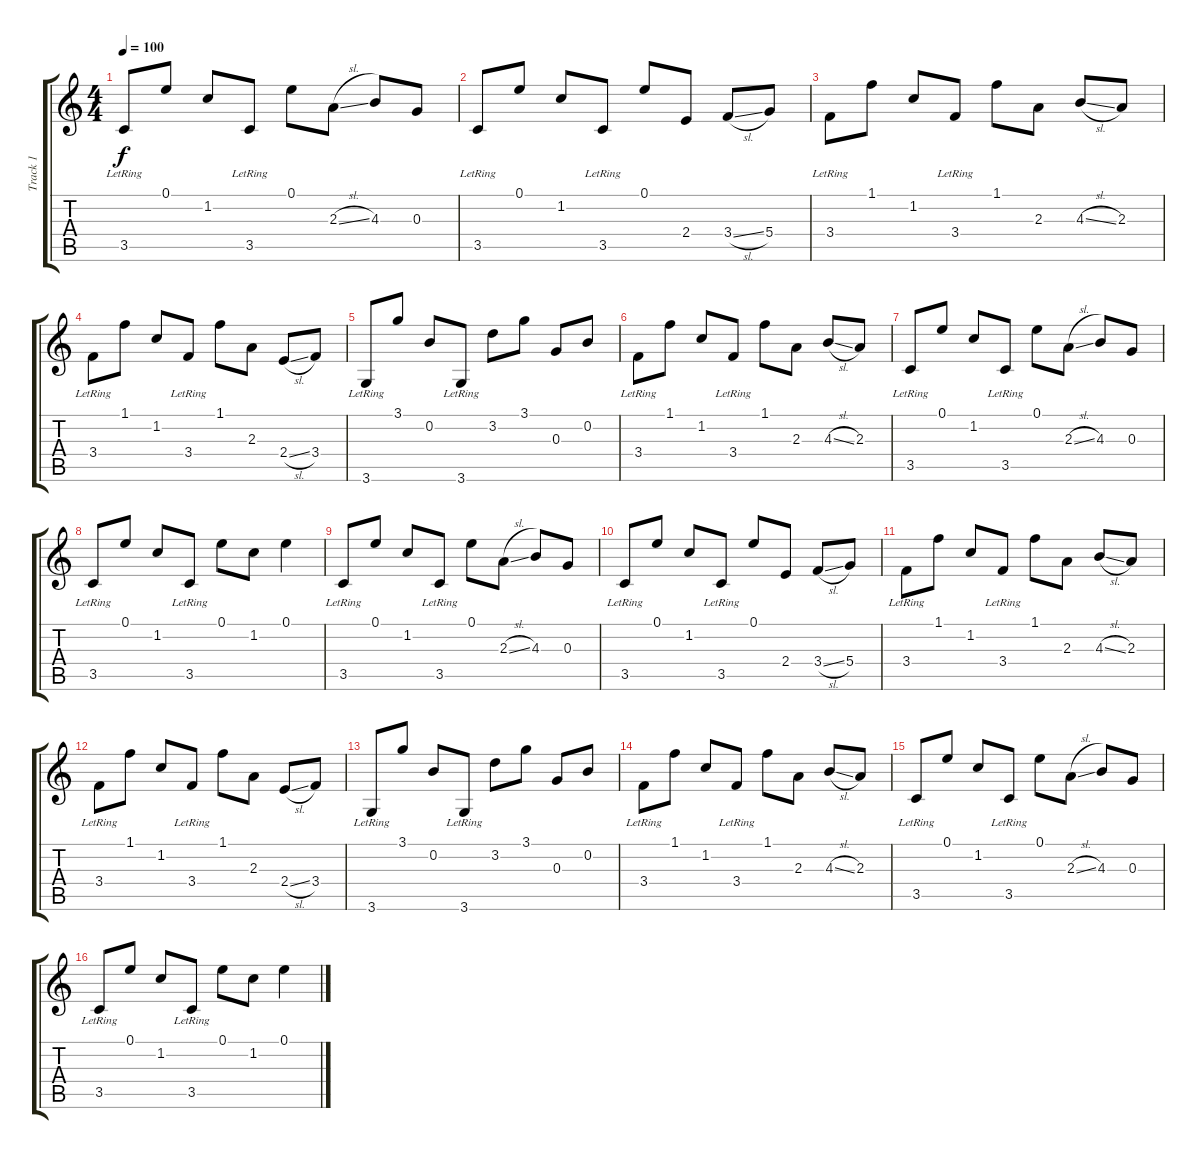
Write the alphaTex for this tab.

\track ("Track 1" "Track 1") {instrument electricguitarclean}
\staff {score tabs}
\tuning (E4 B3 G3 D3 A2 E2) {hide}
\ts (4 4)
\tempo 100
\clef g2
\ks c
3.5{lr}.8{dy f} 0.1.8 1.2.8 3.5{lr}.8 0.1.8 2.3{sl}.8 4.3.8 0.3.8 |
3.5{lr}.8 0.1.8 1.2.8 3.5{lr}.8 0.1.8 2.4.8 3.4{sl}.8 5.4.8 |
3.4{lr}.8 1.1.8 1.2.8 3.4{lr}.8 1.1.8 2.3.8 4.3{sl}.8 2.3.8 |
3.4{lr}.8 1.1.8 1.2.8 3.4{lr}.8 1.1.8 2.3.8 2.4{sl}.8 3.4.8 |
3.6{lr}.8 3.1.8 0.2.8 3.6{lr}.8 3.2.8 3.1.8 0.3.8 0.2.8 |
3.4{lr}.8 1.1.8 1.2.8 3.4{lr}.8 1.1.8 2.3.8 4.3{sl}.8 2.3.8 |
3.5{lr}.8 0.1.8 1.2.8 3.5{lr}.8 0.1.8 2.3{sl}.8 4.3.8 0.3.8 |
3.5{lr}.8 0.1.8 1.2.8 3.5{lr}.8 0.1.8 1.2.8 0.1.4 |
3.5{lr}.8 0.1.8 1.2.8 3.5{lr}.8 0.1.8 2.3{sl}.8 4.3.8 0.3.8 |
3.5{lr}.8 0.1.8 1.2.8 3.5{lr}.8 0.1.8 2.4.8 3.4{sl}.8 5.4.8 |
3.4{lr}.8 1.1.8 1.2.8 3.4{lr}.8 1.1.8 2.3.8 4.3{sl}.8 2.3.8 |
3.4{lr}.8 1.1.8 1.2.8 3.4{lr}.8 1.1.8 2.3.8 2.4{sl}.8 3.4.8 |
3.6{lr}.8 3.1.8 0.2.8 3.6{lr}.8 3.2.8 3.1.8 0.3.8 0.2.8 |
3.4{lr}.8 1.1.8 1.2.8 3.4{lr}.8 1.1.8 2.3.8 4.3{sl}.8 2.3.8 |
3.5{lr}.8 0.1.8 1.2.8 3.5{lr}.8 0.1.8 2.3{sl}.8 4.3.8 0.3.8 |
3.5{lr}.8 0.1.8 1.2.8 3.5{lr}.8 0.1.8 1.2.8 0.1.4
